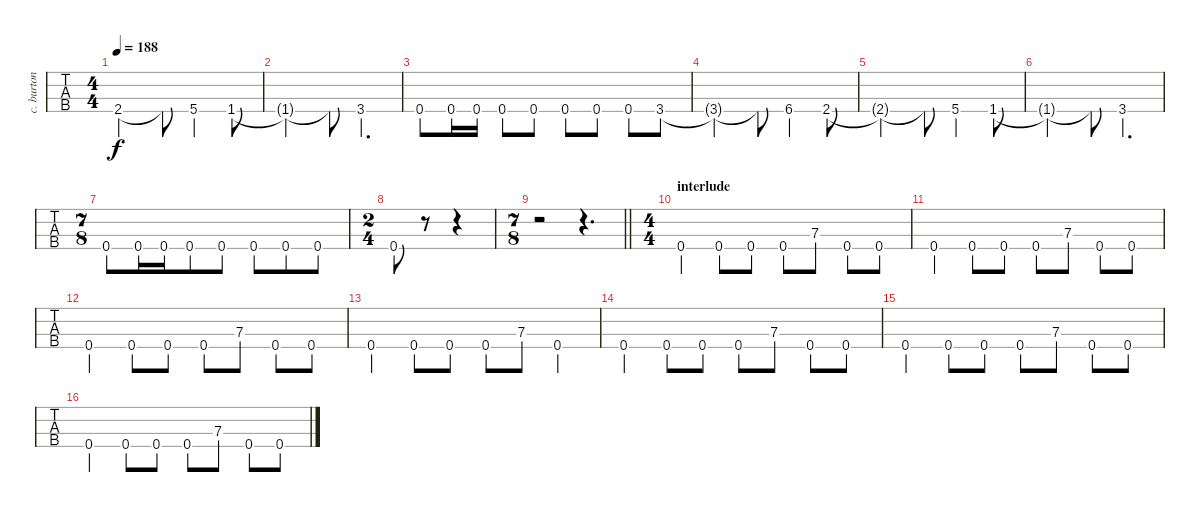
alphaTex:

\track ("c. burton - bass" "c. burton ") {instrument electricbassfinger}
\staff {tabs}
\tuning (G2 D2 A1 E1) {hide}
\ts (4 4)
\tempo 188
\clef f4
\ks c
2.4{t}.2{dy f} 2.4{t}.8 5.4.4 1.4.8 |
1.4{t}.2 1.4{t}.8 3.4.4{d} |
0.4.8 0.4.16 0.4.16 0.4.8 0.4.8 0.4.8 0.4.8 0.4.8 3.4.8 |
3.4{t}.2 3.4{t}.8 6.4.4 2.4.8 |
2.4{t}.2 2.4{t}.8 5.4.4 1.4.8 |
1.4{t}.2 1.4{t}.8 3.4.4{d} |
\ts (7 8)
0.4.8 0.4.16 0.4.16 0.4.8 0.4.8 0.4.8 0.4.8 0.4.8 |
\ts (2 4)
0.4.8 r.8 r.4 |
\ts (7 8)
\barLineRight lightlight
r.2 r.4{d} |
\ts (4 4)
\section ("" "interlude")
0.4.4 0.4.8 0.4.8 0.4.8 7.3.8 0.4.8 0.4.8 |
0.4.4 0.4.8 0.4.8 0.4.8 7.3.8 0.4.8 0.4.8 |
0.4.4 0.4.8 0.4.8 0.4.8 7.3.8 0.4.8 0.4.8 |
0.4.4 0.4.8 0.4.8 0.4.8 7.3.8 0.4.4 |
0.4.4 0.4.8 0.4.8 0.4.8 7.3.8 0.4.8 0.4.8 |
0.4.4 0.4.8 0.4.8 0.4.8 7.3.8 0.4.8 0.4.8 |
0.4.4 0.4.8 0.4.8 0.4.8 7.3.8 0.4.8 0.4.8
